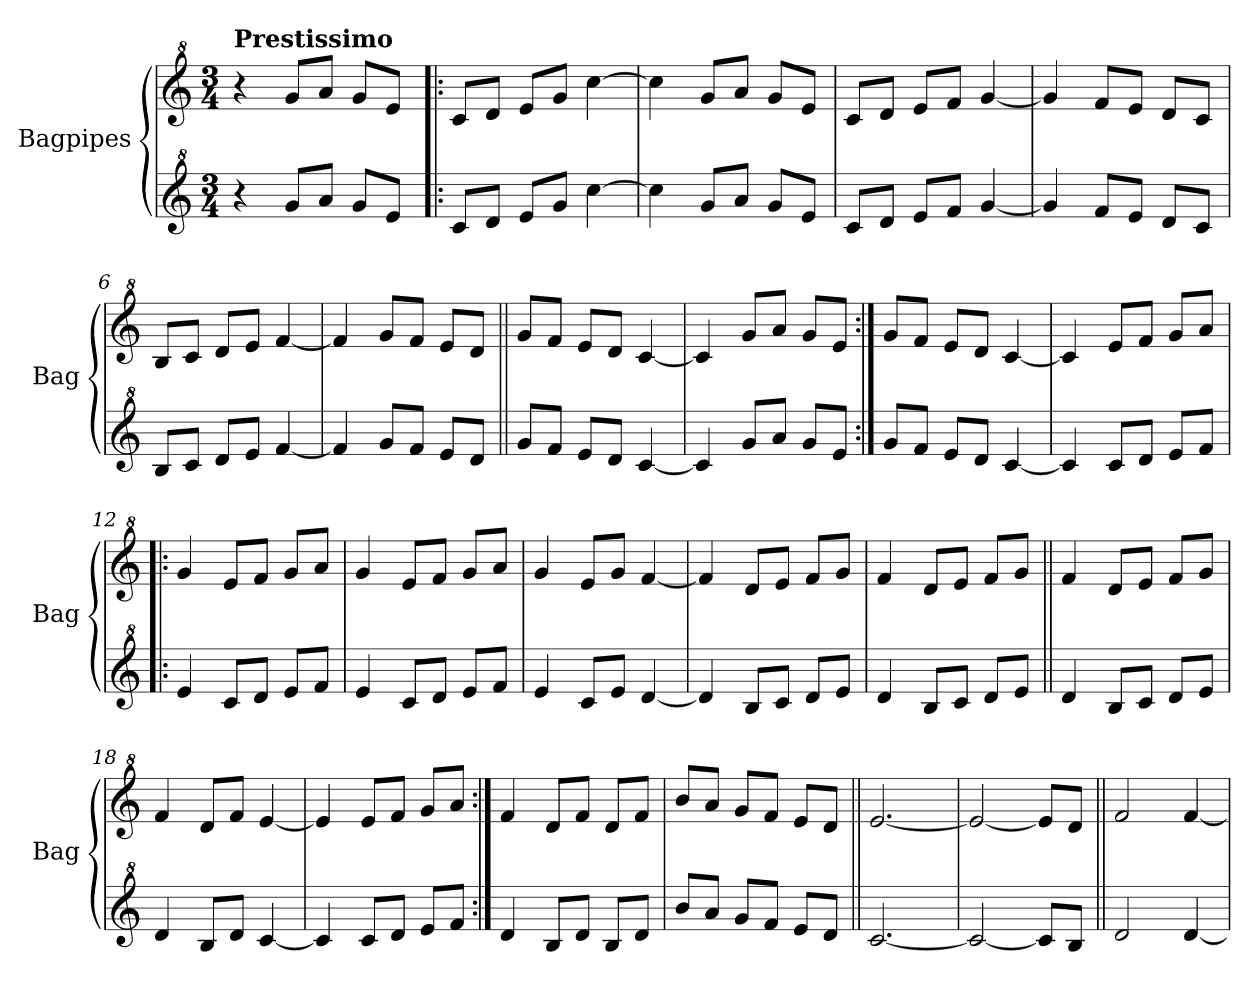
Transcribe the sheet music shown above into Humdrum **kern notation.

**kern	**kern
*part2	*part1
*staff2	*staff1
*I"Bagpipes	*I"Bagpipes
*I'Bag	*I'Bag
*clefG^2	*clefG^2
*k[]	*k[]
*M3/4	*M3/4
=1	=1
!	!LO:TX:a:B:t=Prestissimo
4r	4r
8gg/L	8gg/L
8aa/J	8aa/J
8gg/L	8gg/L
8ee/J	8ee/J
=2!|:	=2!|:
8cc/L	8cc/L
8dd/J	8dd/J
8ee/L	8ee/L
8gg/J	8gg/J
[4ccc\	[4ccc\
=3	=3
4ccc\]	4ccc\]
8gg/L	8gg/L
8aa/J	8aa/J
8gg/L	8gg/L
8ee/J	8ee/J
=4	=4
8cc/L	8cc/L
8dd/J	8dd/J
8ee/L	8ee/L
8ff/J	8ff/J
[4gg/	[4gg/
=5	=5
4gg/]	4gg/]
8ff/L	8ff/L
8ee/J	8ee/J
8dd/L	8dd/L
8cc/J	8cc/J
=6	=6
8b/L	8b/L
8cc/J	8cc/J
8dd/L	8dd/L
8ee/J	8ee/J
[4ff/	[4ff/
=7	=7
4ff/]	4ff/]
8gg/L	8gg/L
8ff/J	8ff/J
8ee/L	8ee/L
8dd/J	8dd/J
=8||	=8||
8gg/L	8gg/L
8ff/J	8ff/J
8ee/L	8ee/L
8dd/J	8dd/J
[4cc/	[4cc/
!!LO:LB:g=z
=9	=9
4cc/]	4cc/]
8gg/L	8gg/L
8aa/J	8aa/J
8gg/L	8gg/L
8ee/J	8ee/J
=10:|!	=10:|!
8gg/L	8gg/L
8ff/J	8ff/J
8ee/L	8ee/L
8dd/J	8dd/J
[4cc/	[4cc/
=11	=11
4cc/]	4cc/]
8cc/L	8ee/L
8dd/J	8ff/J
8ee/L	8gg/L
8ff/J	8aa/J
=12!|:	=12!|:
4ee/	4gg/
8cc/L	8ee/L
8dd/J	8ff/J
8ee/L	8gg/L
8ff/J	8aa/J
=13	=13
4ee/	4gg/
8cc/L	8ee/L
8dd/J	8ff/J
8ee/L	8gg/L
8ff/J	8aa/J
=14	=14
4ee/	4gg/
8cc/L	8ee/L
8ee/J	8gg/J
[4dd/	[4ff/
=15	=15
4dd/]	4ff/]
8b/L	8dd/L
8cc/J	8ee/J
8dd/L	8ff/L
8ee/J	8gg/J
=16	=16
4dd/	4ff/
8b/L	8dd/L
8cc/J	8ee/J
8dd/L	8ff/L
8ee/J	8gg/J
!!LO:LB:g=z
=17||	=17||
4dd/	4ff/
8b/L	8dd/L
8cc/J	8ee/J
8dd/L	8ff/L
8ee/J	8gg/J
=18	=18
4dd/	4ff/
8b/L	8dd/L
8dd/J	8ff/J
[4cc/	[4ee/
=19	=19
4cc/]	4ee/]
8cc/L	8ee/L
8dd/J	8ff/J
8ee/L	8gg/L
8ff/J	8aa/J
=20:|!	=20:|!
4dd/	4ff/
8b/L	8dd/L
8dd/J	8ff/J
8b/L	8dd/L
8dd/J	8ff/J
=21	=21
8bb/L	8bb/L
8aa/J	8aa/J
8gg/L	8gg/L
8ff/J	8ff/J
8ee/L	8ee/L
8dd/J	8dd/J
=22||	=22||
[2.cc/	[2.ee/
=23	=23
2cc/_	2ee/_
8cc/L]	8ee/L]
8b/J	8dd/J
=24||	=24||
2dd/	2ff/
[4dd/	[4ff/
=	=
*-	*-
